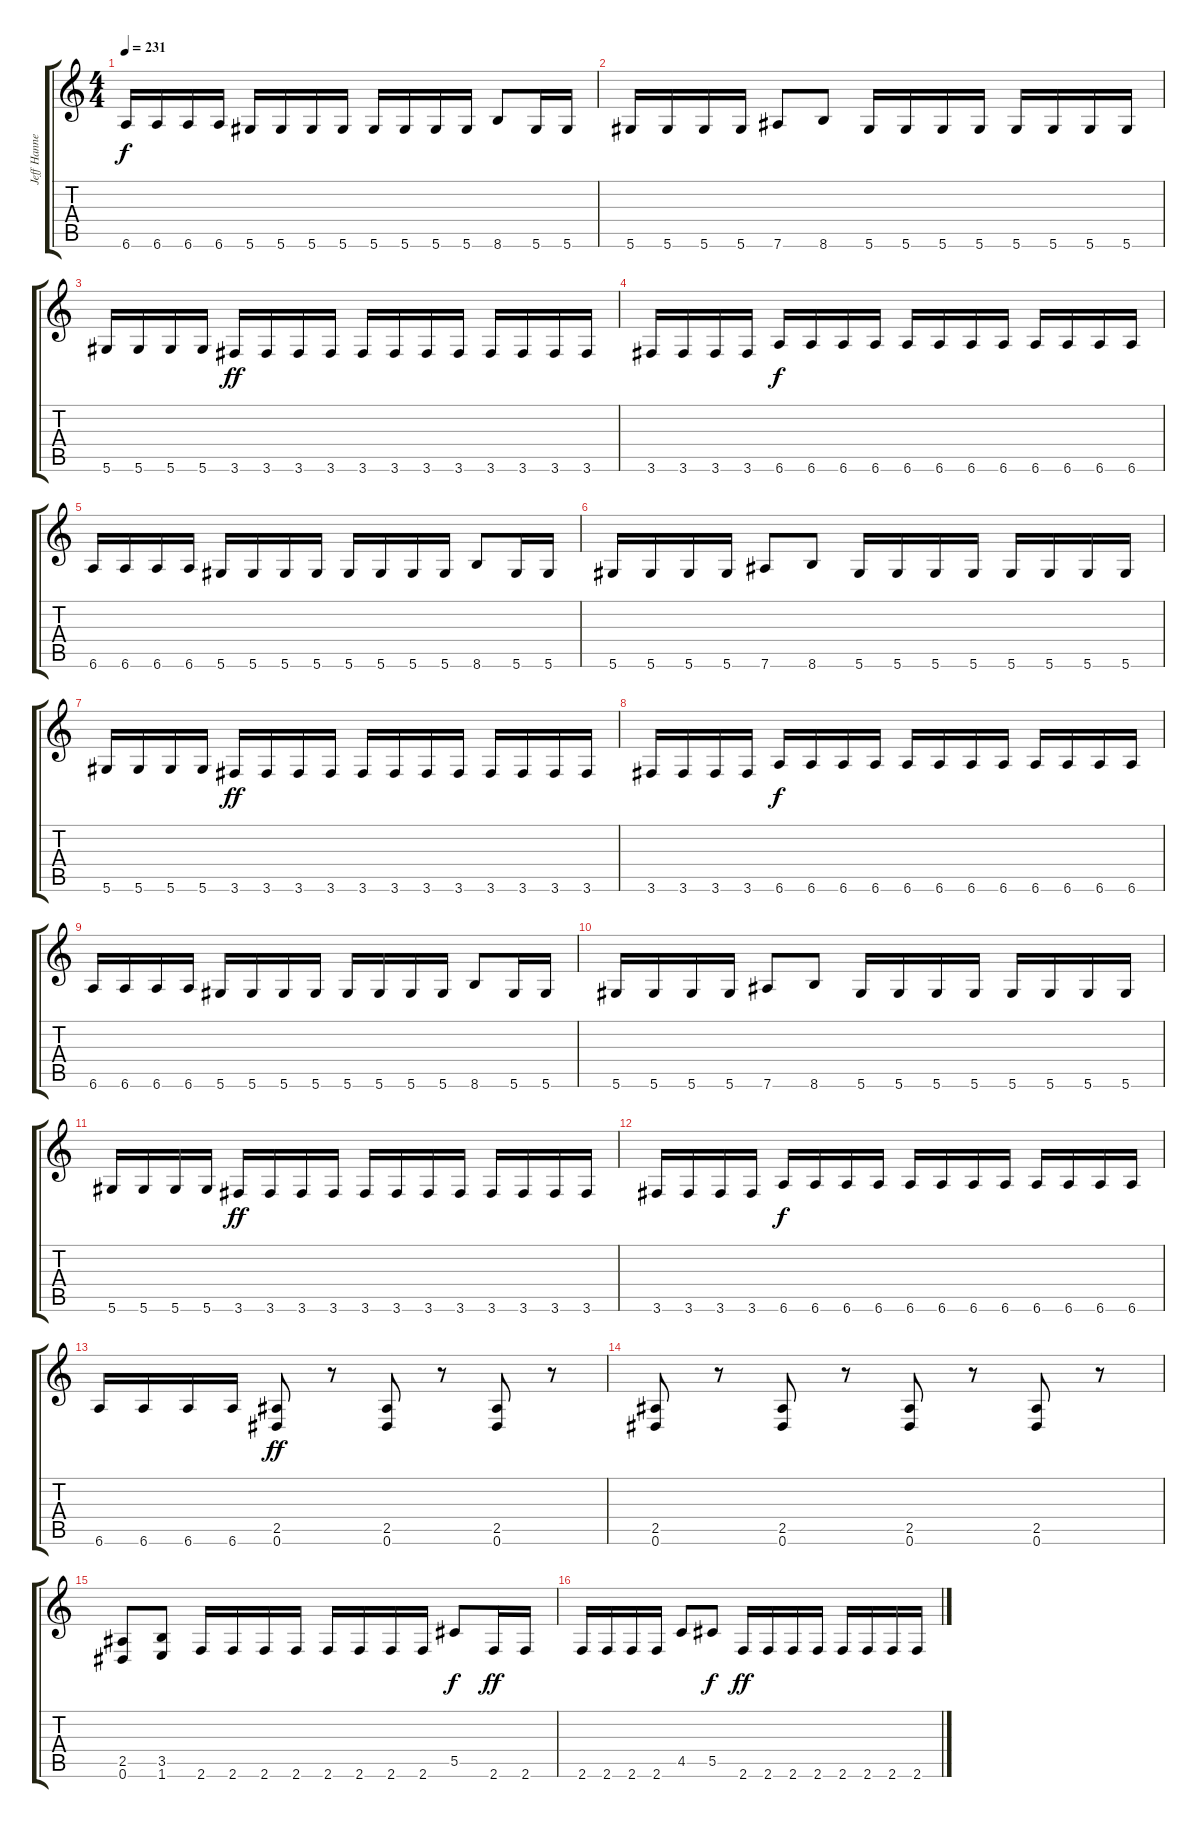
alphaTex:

\track ("Jeff Hanneman" "Jeff Hanne") {instrument distortionguitar}
\staff {score tabs}
\tuning (Eb4 Bb3 Gb3 Db3 Ab2 Eb2) {hide}
\ts (4 4)
\tempo 231
\clef g2
\ks c
6.6.16{dy f} 6.6.16 6.6.16 6.6.16 5.6.16 5.6.16 5.6.16 5.6.16 5.6.16 5.6.16 5.6.16 5.6.16 8.6.8 5.6.16 5.6.16 |
5.6.16 5.6.16 5.6.16 5.6.16 7.6.8 8.6.8 5.6.16 5.6.16 5.6.16 5.6.16 5.6.16 5.6.16 5.6.16 5.6.16 |
5.6.16 5.6.16 5.6.16 5.6.16 3.6.16{dy ff} 3.6.16 3.6.16 3.6.16 3.6.16 3.6.16 3.6.16 3.6.16 3.6.16 3.6.16 3.6.16 3.6.16 |
3.6.16 3.6.16 3.6.16 3.6.16 6.6.16{dy f} 6.6.16 6.6.16 6.6.16 6.6.16 6.6.16 6.6.16 6.6.16 6.6.16 6.6.16 6.6.16 6.6.16 |
6.6.16 6.6.16 6.6.16 6.6.16 5.6.16 5.6.16 5.6.16 5.6.16 5.6.16 5.6.16 5.6.16 5.6.16 8.6.8 5.6.16 5.6.16 |
5.6.16 5.6.16 5.6.16 5.6.16 7.6.8 8.6.8 5.6.16 5.6.16 5.6.16 5.6.16 5.6.16 5.6.16 5.6.16 5.6.16 |
5.6.16 5.6.16 5.6.16 5.6.16 3.6.16{dy ff} 3.6.16 3.6.16 3.6.16 3.6.16 3.6.16 3.6.16 3.6.16 3.6.16 3.6.16 3.6.16 3.6.16 |
3.6.16 3.6.16 3.6.16 3.6.16 6.6.16{dy f} 6.6.16 6.6.16 6.6.16 6.6.16 6.6.16 6.6.16 6.6.16 6.6.16 6.6.16 6.6.16 6.6.16 |
6.6.16 6.6.16 6.6.16 6.6.16 5.6.16 5.6.16 5.6.16 5.6.16 5.6.16 5.6.16 5.6.16 5.6.16 8.6.8 5.6.16 5.6.16 |
5.6.16 5.6.16 5.6.16 5.6.16 7.6.8 8.6.8 5.6.16 5.6.16 5.6.16 5.6.16 5.6.16 5.6.16 5.6.16 5.6.16 |
5.6.16 5.6.16 5.6.16 5.6.16 3.6.16{dy ff} 3.6.16 3.6.16 3.6.16 3.6.16 3.6.16 3.6.16 3.6.16 3.6.16 3.6.16 3.6.16 3.6.16 |
3.6.16 3.6.16 3.6.16 3.6.16 6.6.16{dy f} 6.6.16 6.6.16 6.6.16 6.6.16 6.6.16 6.6.16 6.6.16 6.6.16 6.6.16 6.6.16 6.6.16 |
6.6.16 6.6.16 6.6.16 6.6.16 (2.5 0.6).8{dy ff} r.8 (2.5 0.6).8 r.8 (2.5 0.6).8 r.8 |
(2.5 0.6).8 r.8 (2.5 0.6).8 r.8 (2.5 0.6).8 r.8 (2.5 0.6).8 r.8 |
(2.5 0.6).8 (3.5 1.6).8 2.6.16 2.6.16 2.6.16 2.6.16 2.6.16 2.6.16 2.6.16 2.6.16 5.5.8{dy f} 2.6.16{dy ff} 2.6.16 |
2.6.16 2.6.16 2.6.16 2.6.16 4.5.8 5.5.8{dy f} 2.6.16{dy ff} 2.6.16 2.6.16 2.6.16 2.6.16 2.6.16 2.6.16 2.6.16
